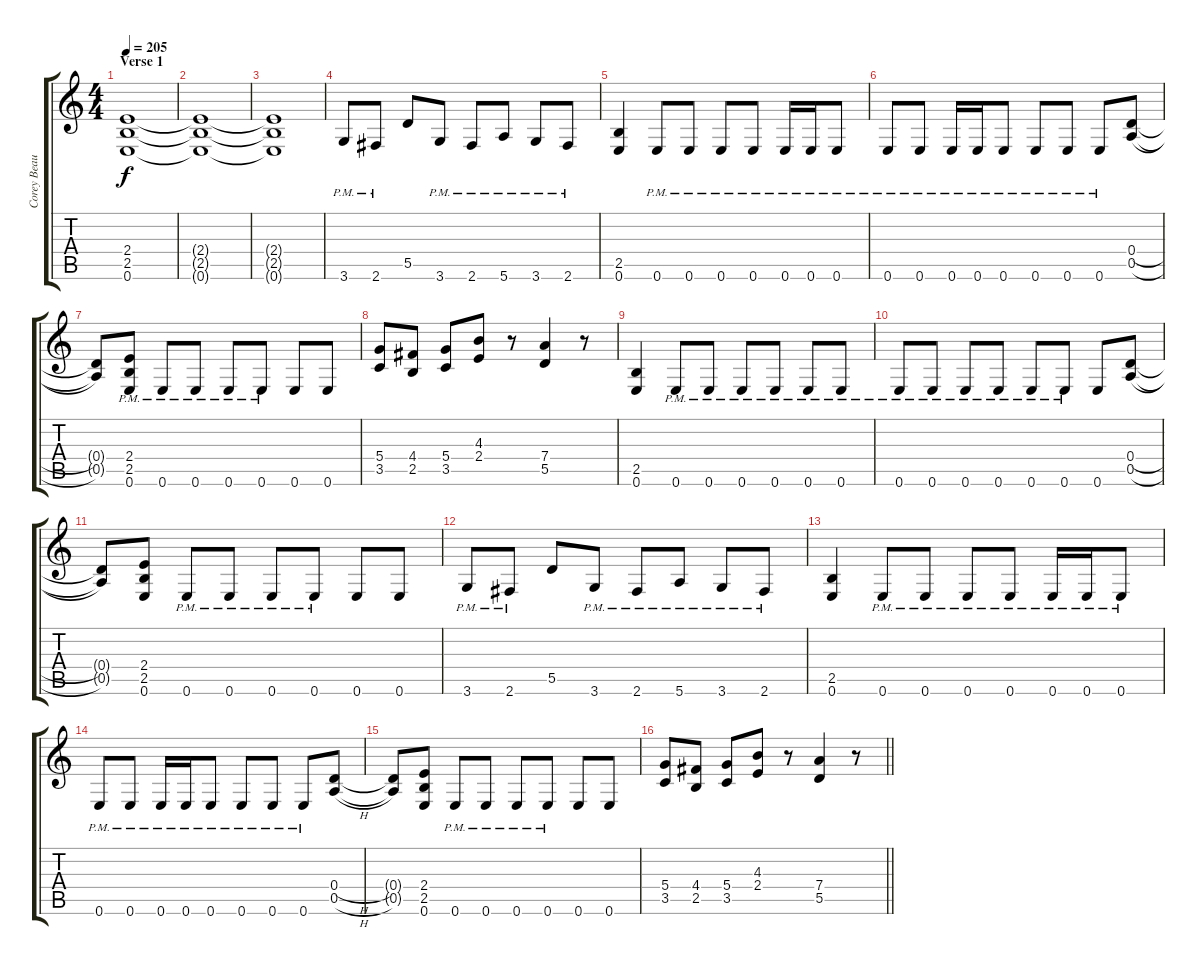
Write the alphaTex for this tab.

\track ("Corey Beaulieu" "Corey Beau") {instrument distortionguitar}
\staff {score tabs}
\tuning (E4 B3 G3 D3 A2 E2) {hide}
\ts (4 4)
\section ("" "Verse 1")
\tempo 205
\clef g2
\ks c
(2.4 2.5 0.6).1{dy f} |
(2.4{t} 2.5{t} 0.6{t}).1 |
(2.4{t} 2.5{t} 0.6{t}).1 |
3.6{pm}.8 2.6{pm}.8 5.5.8 3.6{pm}.8 2.6{pm}.8 5.6{pm}.8 3.6{pm}.8 2.6{pm}.8 |
(2.5 0.6).4 0.6{pm}.8 0.6{pm}.8 0.6{pm}.8 0.6{pm}.8 0.6{pm}.16 0.6{pm}.16 0.6{pm}.8 |
0.6{pm}.8 0.6{pm}.8 0.6{pm}.16 0.6{pm}.16 0.6{pm}.8 0.6{pm}.8 0.6{pm}.8 0.6{pm}.8 (0.4{h} 0.5{h}).8 |
(0.4{t} 0.5{t}).8 (2.4 2.5 0.6{pm}).8 0.6{pm}.8 0.6{pm}.8 0.6{pm}.8 0.6{pm}.8 0.6.8 0.6.8 |
(5.4 3.5).8 (4.4 2.5).8 (5.4 3.5).8 (4.3 2.4).8 r.8 (7.4 5.5).4 r.8 |
(2.5 0.6).4 0.6{pm}.8 0.6{pm}.8 0.6{pm}.8 0.6{pm}.8 0.6{pm}.8 0.6{pm}.8 |
0.6{pm}.8 0.6{pm}.8 0.6{pm}.8 0.6{pm}.8 0.6{pm}.8 0.6{pm}.8 0.6.8 (0.4{h} 0.5{h}).8 |
(0.4{t} 0.5{t}).8 (2.4 2.5 0.6).8 0.6{pm}.8 0.6{pm}.8 0.6{pm}.8 0.6{pm}.8 0.6.8 0.6.8 |
3.6{pm}.8 2.6{pm}.8 5.5.8 3.6{pm}.8 2.6{pm}.8 5.6{pm}.8 3.6{pm}.8 2.6{pm}.8 |
(2.5 0.6).4 0.6{pm}.8 0.6{pm}.8 0.6{pm}.8 0.6{pm}.8 0.6{pm}.16 0.6{pm}.16 0.6{pm}.8 |
0.6{pm}.8 0.6{pm}.8 0.6{pm}.16 0.6{pm}.16 0.6{pm}.8 0.6{pm}.8 0.6{pm}.8 0.6{pm}.8 (0.4{h} 0.5{h}).8 |
(0.4{t} 0.5{t}).8 (2.4 2.5 0.6).8 0.6{pm}.8 0.6{pm}.8 0.6{pm}.8 0.6{pm}.8 0.6.8 0.6.8 |
\barLineRight lightlight
(5.4 3.5).8 (4.4 2.5).8 (5.4 3.5).8 (4.3 2.4).8 r.8 (7.4 5.5).4 r.8
